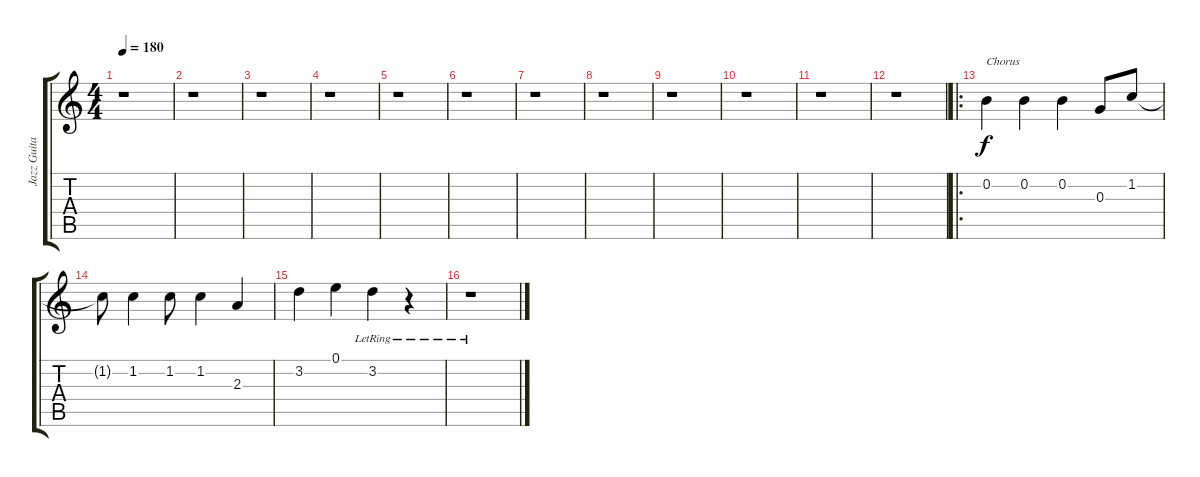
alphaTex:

\track ("Jazz Guitar" "Jazz Guita") {instrument electricguitarjazz}
\staff {score tabs}
\tuning (E4 B3 G3 D3 A2 E2) {hide}
\ts (4 4)
\tempo 180
\clef g2
\ks c
r.1{dy f} |
r.1 |
r.1 |
r.1 |
r.1 |
r.1 |
r.1 |
r.1 |
r.1 |
r.1 |
r.1 |
r.1 |
\ro
0.2.4{txt "Chorus"} 0.2.4 0.2.4 0.3.8 1.2.8 |
1.2{t}.8 1.2.4 1.2.8 1.2.4 2.3.4 |
3.2.4 0.1.4 3.2{lr}.4 r.4 |
r.1
